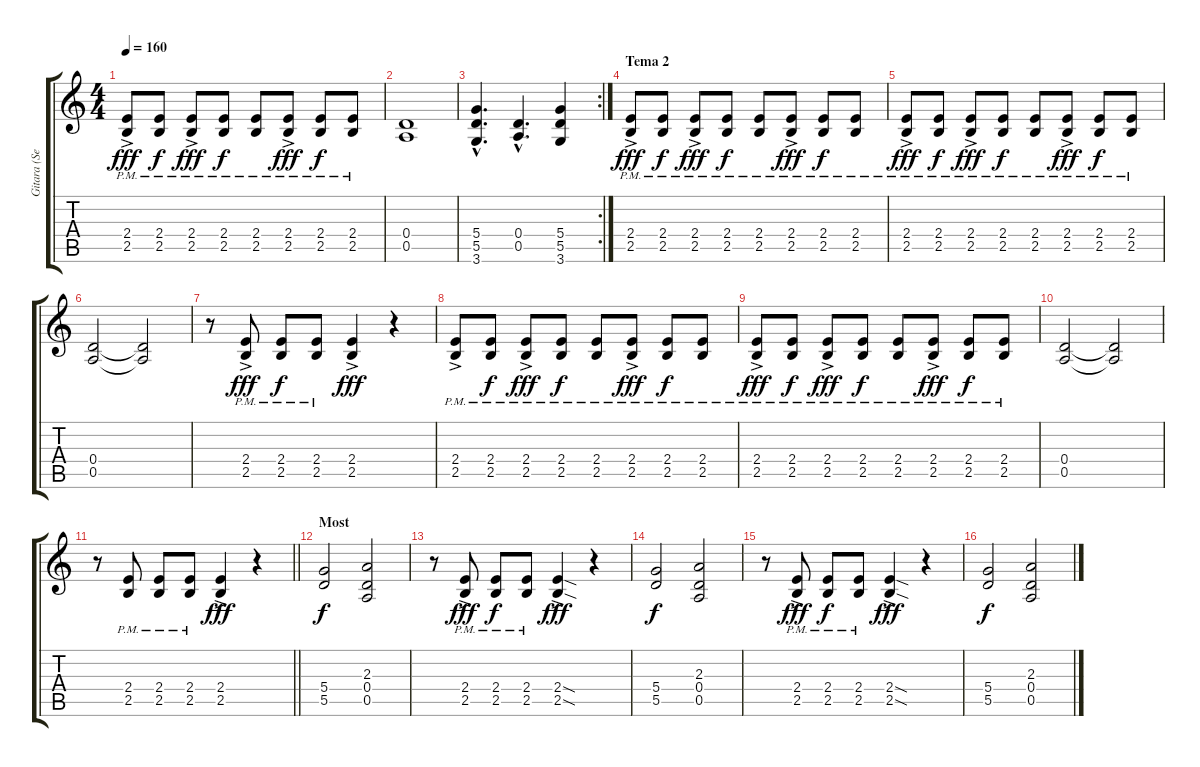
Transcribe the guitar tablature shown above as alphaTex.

\track ("Gitara (Sead Lipovaca)" "Gitara (Se") {instrument overdrivenguitar}
\staff {score tabs}
\tuning (E4 B3 G3 D3 A2 E2) {hide}
\ts (4 4)
\tempo 160
\clef g2
\ks c
(2.4{ac pm} 2.5{ac pm}).8{dy fff} (2.4{pm} 2.5{pm}).8{dy f} (2.4{ac pm} 2.5{ac pm}).8{dy fff} (2.4{pm} 2.5{pm}).8{dy f} (2.4{pm} 2.5{pm}).8 (2.4{ac pm} 2.5{ac pm}).8{dy fff} (2.4{pm} 2.5{pm}).8{dy f} (2.4{pm} 2.5{pm}).8 |
(0.4 0.5).1 |
\rc 2
(5.4{hac} 5.5{hac} 3.6{hac}).4{d} (0.4{hac} 0.5{hac}).4{d} (5.4 5.5 3.6).4 |
\section ("" "Tema 2")
(2.4{ac pm} 2.5{ac pm}).8{dy fff} (2.4{pm} 2.5{pm}).8{dy f} (2.4{ac pm} 2.5{ac pm}).8{dy fff} (2.4{pm} 2.5{pm}).8{dy f} (2.4{pm} 2.5{pm}).8 (2.4{ac pm} 2.5{ac pm}).8{dy fff} (2.4{pm} 2.5{pm}).8{dy f} (2.4{pm} 2.5{pm}).8 |
(2.4{ac pm} 2.5{ac pm}).8{dy fff} (2.4{pm} 2.5{pm}).8{dy f} (2.4{ac pm} 2.5{ac pm}).8{dy fff} (2.4{pm} 2.5{pm}).8{dy f} (2.4{pm} 2.5{pm}).8 (2.4{ac pm} 2.5{ac pm}).8{dy fff} (2.4{pm} 2.5{pm}).8{dy f} (2.4{pm} 2.5{pm}).8 |
(0.4 0.5).2 (0.4{t} 0.5{t}).2 |
r.8 (2.4{ac pm} 2.5{ac pm}).8{dy fff} (2.4{pm} 2.5{pm}).8{dy f} (2.4{pm} 2.5{pm}).8 (2.4{ac} 2.5{ac}).4{dy fff} r.4 |
(2.4{ac pm} 2.5{ac pm}).8 (2.4{pm} 2.5{pm}).8{dy f} (2.4{ac pm} 2.5{ac pm}).8{dy fff} (2.4{pm} 2.5{pm}).8{dy f} (2.4{pm} 2.5{pm}).8 (2.4{ac pm} 2.5{ac pm}).8{dy fff} (2.4{pm} 2.5{pm}).8{dy f} (2.4{pm} 2.5{pm}).8 |
(2.4{ac pm} 2.5{ac pm}).8{dy fff} (2.4{pm} 2.5{pm}).8{dy f} (2.4{ac pm} 2.5{ac pm}).8{dy fff} (2.4{pm} 2.5{pm}).8{dy f} (2.4{pm} 2.5{pm}).8 (2.4{ac pm} 2.5{ac pm}).8{dy fff} (2.4{pm} 2.5{pm}).8{dy f} (2.4{pm} 2.5{pm}).8 |
(0.4 0.5).2 (0.4{t} 0.5{t}).2 |
\barLineRight lightlight
r.8 (2.4{pm} 2.5{pm}).8 (2.4{pm} 2.5{pm}).8 (2.4{pm} 2.5{pm}).8 (2.4{ac} 2.5{ac}).4{dy fff} r.4 |
\section ("" "Most")
(5.4 5.5).2{dy f} (2.3 0.4 0.5).2 |
r.8 (2.4{ac pm} 2.5{ac pm}).8{dy fff} (2.4{pm} 2.5{pm}).8{dy f} (2.4{pm} 2.5{pm}).8 (2.4{sod ac} 2.5{sod ac}).4{dy fff} r.4 |
(5.4 5.5).2{dy f} (2.3 0.4 0.5).2 |
r.8 (2.4{ac pm} 2.5{ac pm}).8{dy fff} (2.4{pm} 2.5{pm}).8{dy f} (2.4{pm} 2.5{pm}).8 (2.4{sod ac} 2.5{sod ac}).4{dy fff} r.4 |
(5.4 5.5).2{dy f} (2.3 0.4 0.5).2
